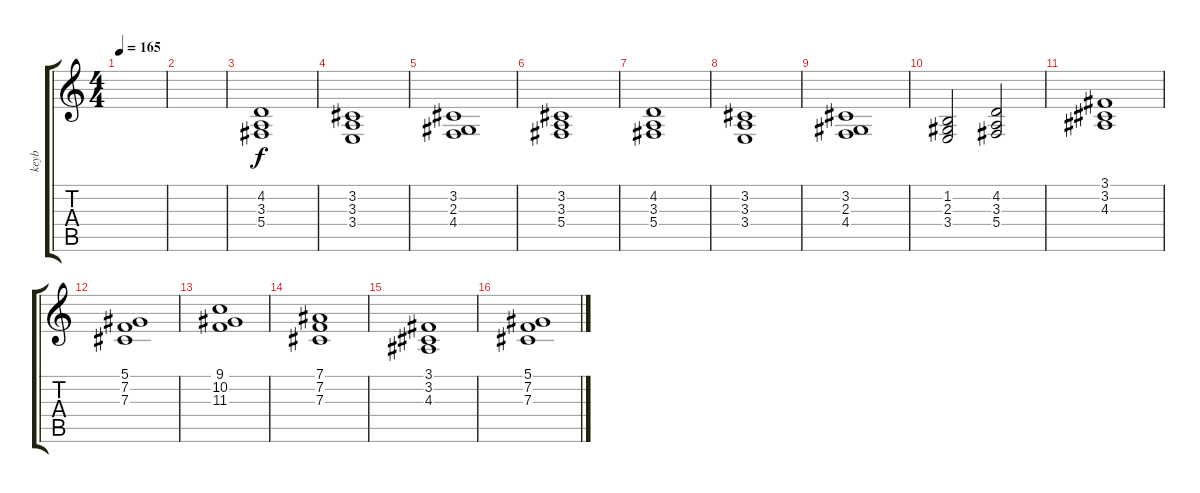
\track ("keyb" "keyb") {instrument synthstrings1}
\staff {score tabs}
\tuning (Eb4 Bb3 Gb3 Db3 Ab2 Eb2) {hide}
\ts (4 4)
\tempo 165
\clef g2
\ks c
|
|
(4.2 3.3 5.4).1 |
(3.2 3.3 3.4).1 |
(3.2 2.3 4.4).1 |
(3.2 3.3 5.4).1 |
(4.2 3.3 5.4).1 |
(3.2 3.3 3.4).1 |
(3.2 2.3 4.4).1 |
(1.2 2.3 3.4).2 (4.2 3.3 5.4).2 |
(3.1 3.2 4.3).1 |
(5.1 7.2 7.3).1 |
(9.1 10.2 11.3).1 |
(7.1 7.2 7.3).1 |
(3.1 3.2 4.3).1 |
(5.1 7.2 7.3).1
